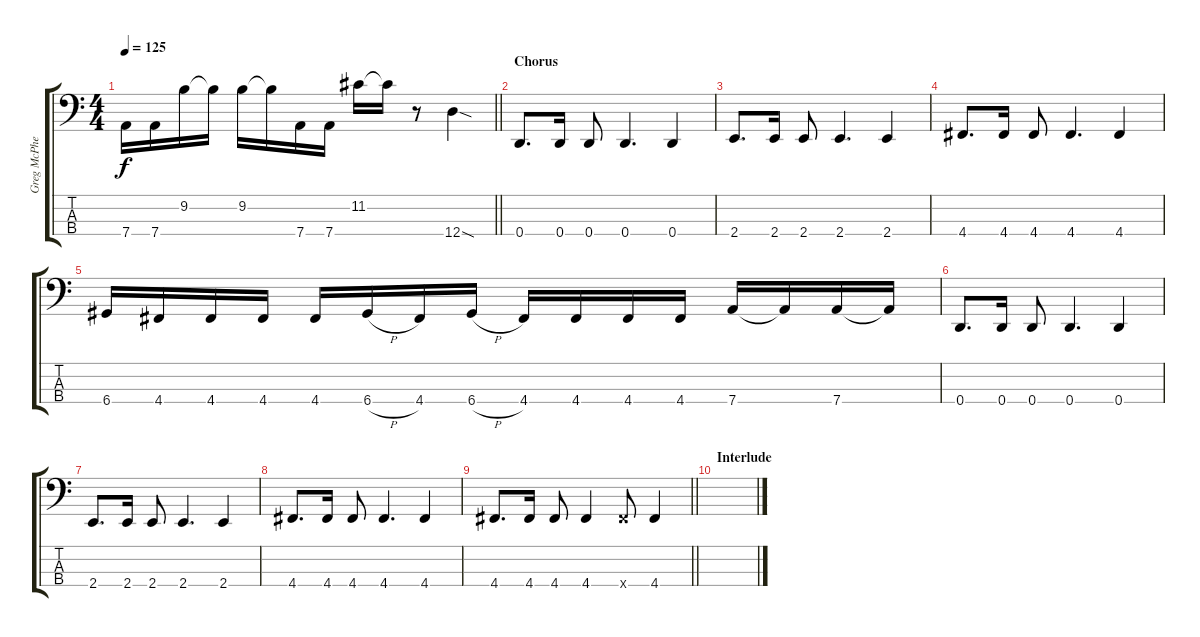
\track ("Greg McPherson" "Greg McPhe") {instrument electricbasspick}
\staff {score tabs}
\tuning (G2 D2 A1 D1) {hide}
\ts (4 4)
\tempo 125
\clef f4
\barLineRight lightlight
\ks c
7.4.16{dy f} 7.4.16 9.2.16 9.2{t}.16 9.2.16 9.2{t}.16 7.4.16 7.4.16 11.2.16 11.2{t}.16 r.8 12.4{sod}.4 |
\section ("" "Chorus")
0.4.8{d} 0.4.16 0.4.8 0.4.4{d} 0.4.4 |
2.4.8{d} 2.4.16 2.4.8 2.4.4{d} 2.4.4 |
4.4.8{d} 4.4.16 4.4.8 4.4.4{d} 4.4.4 |
6.4.16 4.4.16 4.4.16 4.4.16 4.4.16 6.4{h}.16 4.4.16 6.4{h}.16 4.4.16 4.4.16 4.4.16 4.4.16 7.4.16 7.4{t}.16 7.4.16 7.4{t}.16 |
0.4.8{d} 0.4.16 0.4.8 0.4.4{d} 0.4.4 |
2.4.8{d} 2.4.16 2.4.8 2.4.4{d} 2.4.4 |
4.4.8{d} 4.4.16 4.4.8 4.4.4{d} 4.4.4 |
\barLineRight lightlight
4.4.8{d} 4.4.16 4.4.8 4.4.4 4.4{x}.8 4.4.4 |
\section ("" "Interlude")
